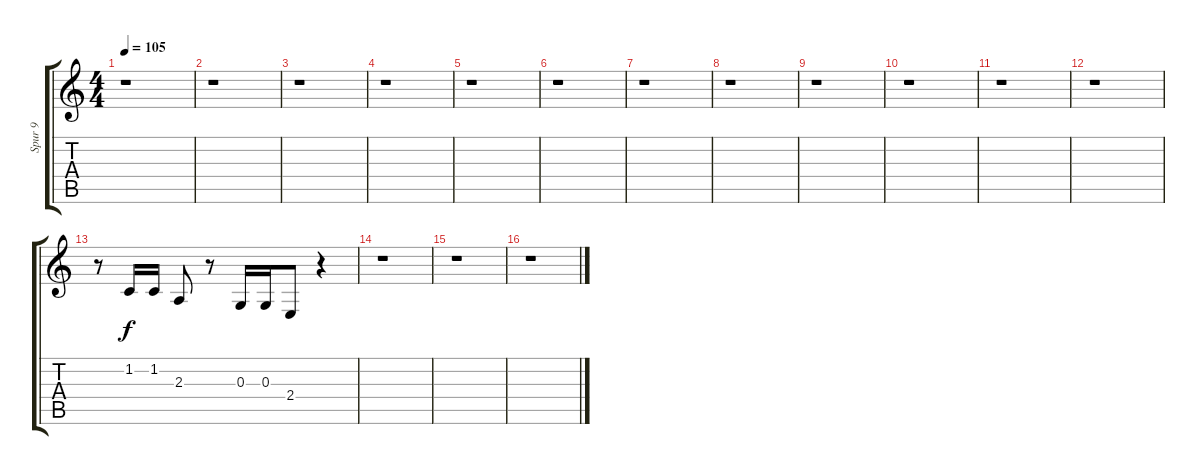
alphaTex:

\track ("Spur 9" "Spur 9") {instrument synthdrum}
\staff {score tabs}
\tuning (E4 B3 G3 D3 A2 E2) {hide}
\ts (4 4)
\tempo 105
\clef g2
\ks c
r.1{dy f} |
r.1 |
r.1 |
r.1 |
r.1 |
r.1 |
r.1 |
r.1 |
r.1 |
r.1 |
r.1 |
r.1 |
r.8 1.2.16{balance 9} 1.2.16 2.3.8 r.8 0.3.16 0.3.16 2.4.8 r.4 |
r.1 |
r.1 |
r.1
